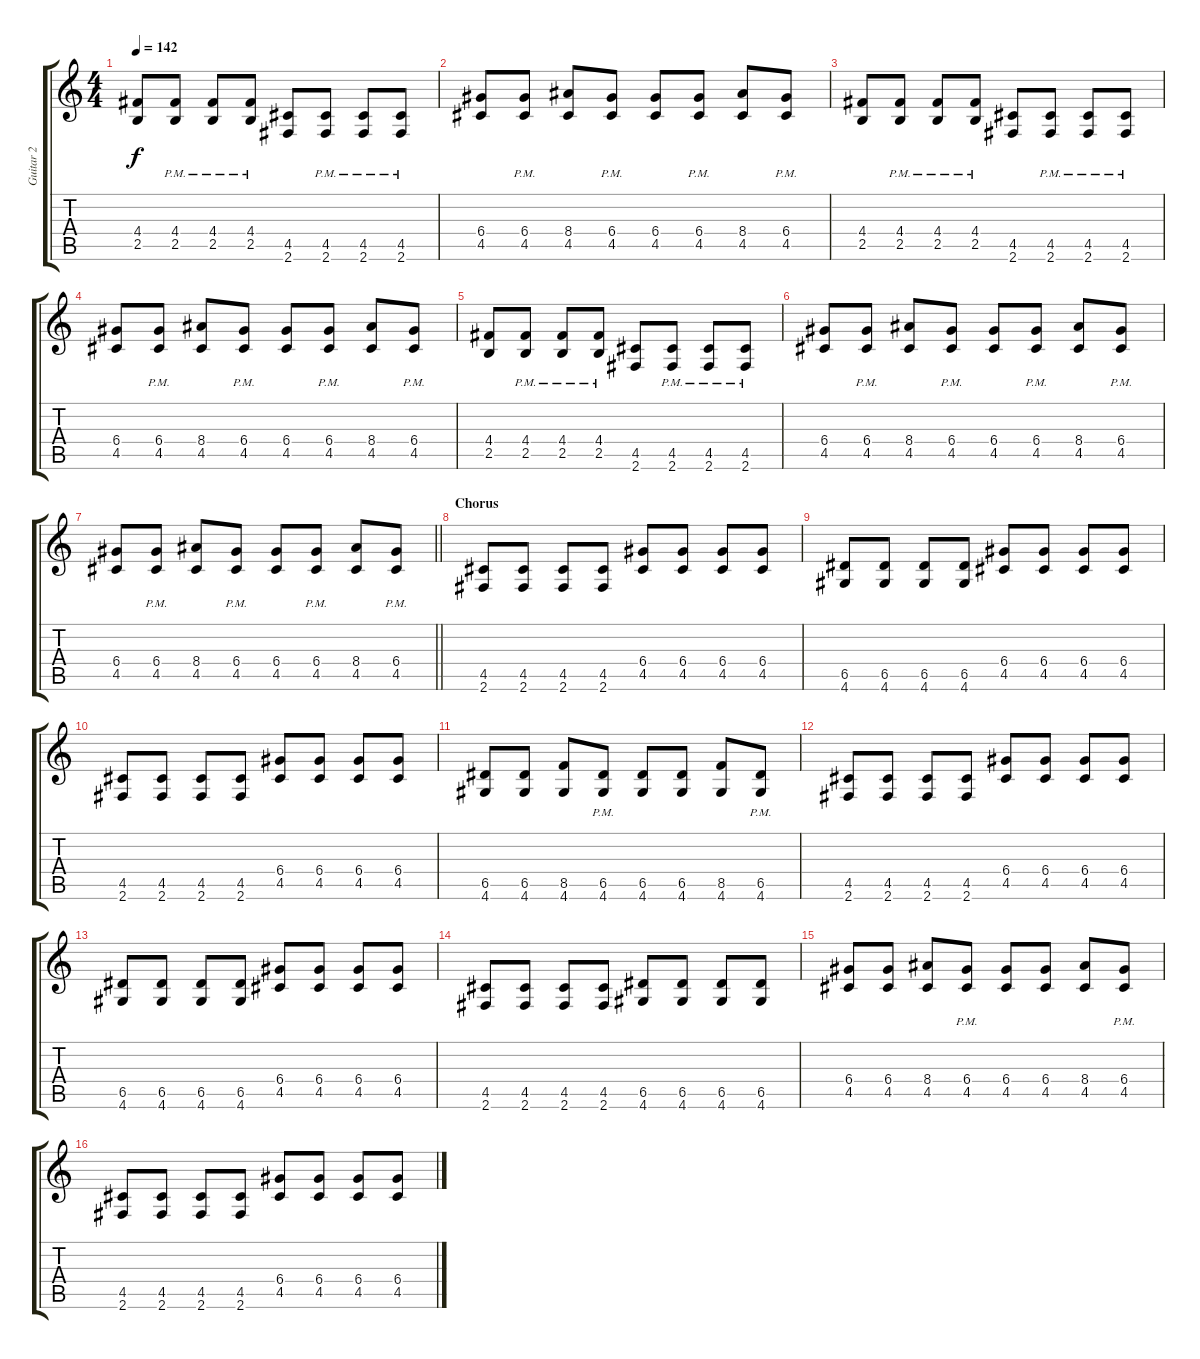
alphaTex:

\track ("Guitar 2" "Guitar 2") {instrument distortionguitar}
\staff {score tabs}
\tuning (E4 B3 G3 D3 A2 E2) {hide}
\ts (4 4)
\tempo 142
\clef g2
\ks c
(4.4 2.5).8{dy f} (4.4{pm} 2.5{pm}).8 (4.4{pm} 2.5{pm}).8 (4.4{pm} 2.5{pm}).8 (4.5 2.6).8 (4.5{pm} 2.6{pm}).8 (4.5{pm} 2.6{pm}).8 (4.5{pm} 2.6{pm}).8 |
(6.4 4.5).8 (6.4{pm} 4.5{pm}).8 (8.4 4.5).8 (6.4{pm} 4.5{pm}).8 (6.4 4.5).8 (6.4{pm} 4.5{pm}).8 (8.4 4.5).8 (6.4{pm} 4.5{pm}).8 |
(4.4 2.5).8 (4.4{pm} 2.5{pm}).8 (4.4{pm} 2.5{pm}).8 (4.4{pm} 2.5{pm}).8 (4.5 2.6).8 (4.5{pm} 2.6{pm}).8 (4.5{pm} 2.6{pm}).8 (4.5{pm} 2.6{pm}).8 |
(6.4 4.5).8 (6.4{pm} 4.5{pm}).8 (8.4 4.5).8 (6.4{pm} 4.5{pm}).8 (6.4 4.5).8 (6.4{pm} 4.5{pm}).8 (8.4 4.5).8 (6.4{pm} 4.5{pm}).8 |
(4.4 2.5).8 (4.4{pm} 2.5{pm}).8 (4.4{pm} 2.5{pm}).8 (4.4{pm} 2.5{pm}).8 (4.5 2.6).8 (4.5{pm} 2.6{pm}).8 (4.5{pm} 2.6{pm}).8 (4.5{pm} 2.6{pm}).8 |
(6.4 4.5).8 (6.4{pm} 4.5{pm}).8 (8.4 4.5).8 (6.4{pm} 4.5{pm}).8 (6.4 4.5).8 (6.4{pm} 4.5{pm}).8 (8.4 4.5).8 (6.4{pm} 4.5{pm}).8 |
\barLineRight lightlight
(6.4 4.5).8 (6.4{pm} 4.5{pm}).8 (8.4 4.5).8 (6.4{pm} 4.5{pm}).8 (6.4 4.5).8 (6.4{pm} 4.5{pm}).8 (8.4 4.5).8 (6.4{pm} 4.5{pm}).8 |
\section ("" "Chorus")
(4.5 2.6).8 (4.5 2.6).8 (4.5 2.6).8 (4.5 2.6).8 (6.4 4.5).8 (6.4 4.5).8 (6.4 4.5).8 (6.4 4.5).8 |
(6.5 4.6).8 (6.5 4.6).8 (6.5 4.6).8 (6.5 4.6).8 (6.4 4.5).8 (6.4 4.5).8 (6.4 4.5).8 (6.4 4.5).8 |
(4.5 2.6).8 (4.5 2.6).8 (4.5 2.6).8 (4.5 2.6).8 (6.4 4.5).8 (6.4 4.5).8 (6.4 4.5).8 (6.4 4.5).8 |
(6.5 4.6).8 (6.5 4.6).8 (8.5 4.6).8 (6.5{pm} 4.6{pm}).8 (6.5 4.6).8 (6.5 4.6).8 (8.5 4.6).8 (6.5{pm} 4.6{pm}).8 |
(4.5 2.6).8 (4.5 2.6).8 (4.5 2.6).8 (4.5 2.6).8 (6.4 4.5).8 (6.4 4.5).8 (6.4 4.5).8 (6.4 4.5).8 |
(6.5 4.6).8 (6.5 4.6).8 (6.5 4.6).8 (6.5 4.6).8 (6.4 4.5).8 (6.4 4.5).8 (6.4 4.5).8 (6.4 4.5).8 |
(4.5 2.6).8 (4.5 2.6).8 (4.5 2.6).8 (4.5 2.6).8 (6.5 4.6).8 (6.5 4.6).8 (6.5 4.6).8 (6.5 4.6).8 |
(6.4 4.5).8 (6.4 4.5).8 (8.4 4.5).8 (6.4{pm} 4.5{pm}).8 (6.4 4.5).8 (6.4 4.5).8 (8.4 4.5).8 (6.4{pm} 4.5{pm}).8 |
(4.5 2.6).8 (4.5 2.6).8 (4.5 2.6).8 (4.5 2.6).8 (6.4 4.5).8 (6.4 4.5).8 (6.4 4.5).8 (6.4 4.5).8
